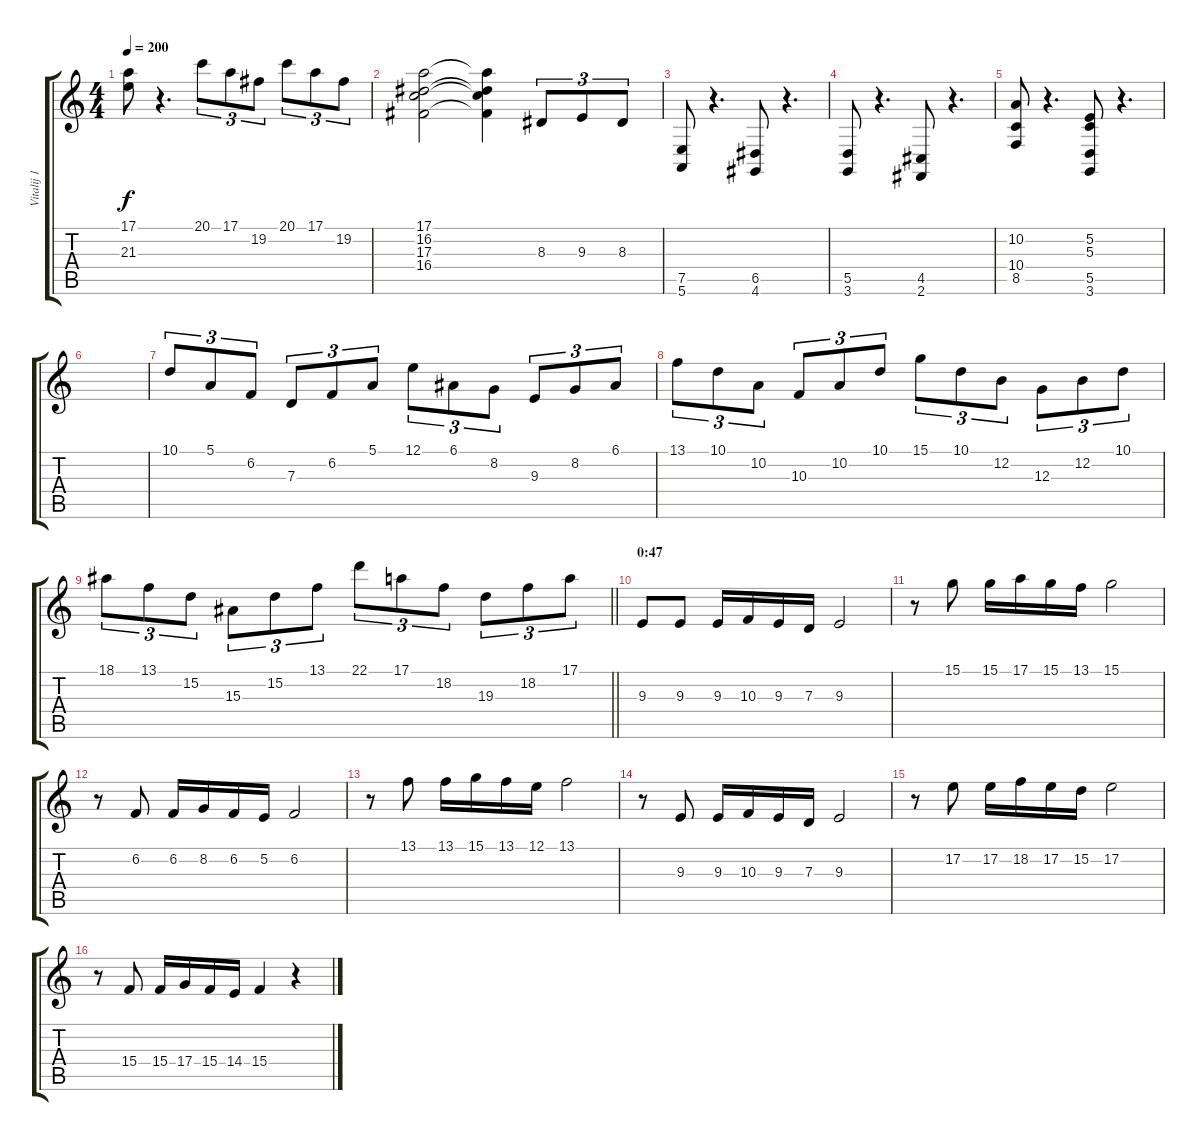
\track ("Vitalij 1" "Vitalij 1") {instrument acousticgrandpiano}
\staff {score tabs}
\tuning (E4 B3 G3 D3 A2 E2) {hide}
\ts (4 4)
\tempo 200
\clef g2
\ks c
(17.1 21.3).8{dy f} r.4{d} 20.1.8{tu (3 2)} 17.1.8{tu (3 2)} 19.2.8{tu (3 2)} 20.1.8{tu (3 2)} 17.1.8{tu (3 2)} 19.2.8{tu (3 2)} |
(17.1 16.2 17.3 16.4).2 (17.1{t} 16.2{t} 17.3{t} 16.4{t}).4 8.3.8{tu (3 2)} 9.3.8{tu (3 2)} 8.3.8{tu (3 2)} |
(7.5 5.6).8 r.4{d} (6.5 4.6).8 r.4{d} |
(5.5 3.6).8 r.4{d} (4.5 2.6).8 r.4{d} |
(10.2 10.4 8.5).8 r.4{d} (5.2 5.3 5.5 3.6).8 r.4{d} |
|
10.1.8{tu (3 2)} 5.1.8{tu (3 2)} 6.2.8{tu (3 2)} 7.3.8{tu (3 2)} 6.2.8{tu (3 2)} 5.1.8{tu (3 2)} 12.1.8{tu (3 2)} 6.1.8{tu (3 2)} 8.2.8{tu (3 2)} 9.3.8{tu (3 2)} 8.2.8{tu (3 2)} 6.1.8{tu (3 2)} |
13.1.8{tu (3 2)} 10.1.8{tu (3 2)} 10.2.8{tu (3 2)} 10.3.8{tu (3 2)} 10.2.8{tu (3 2)} 10.1.8{tu (3 2)} 15.1.8{tu (3 2)} 10.1.8{tu (3 2)} 12.2.8{tu (3 2)} 12.3.8{tu (3 2)} 12.2.8{tu (3 2)} 10.1.8{tu (3 2)} |
\barLineRight lightlight
18.1.8{tu (3 2)} 13.1.8{tu (3 2)} 15.2.8{tu (3 2)} 15.3.8{tu (3 2)} 15.2.8{tu (3 2)} 13.1.8{tu (3 2)} 22.1.8{tu (3 2)} 17.1.8{tu (3 2)} 18.2.8{tu (3 2)} 19.3.8{tu (3 2)} 18.2.8{tu (3 2)} 17.1.8{tu (3 2)} |
\section ("" "0:47")
9.3.8 9.3.8 9.3.16 10.3.16 9.3.16 7.3.16 9.3.2 |
r.8 15.1.8 15.1.16 17.1.16 15.1.16 13.1.16 15.1.2 |
r.8 6.2.8 6.2.16 8.2.16 6.2.16 5.2.16 6.2.2 |
r.8 13.1.8 13.1.16 15.1.16 13.1.16 12.1.16 13.1.2 |
r.8 9.3.8 9.3.16 10.3.16 9.3.16 7.3.16 9.3.2 |
r.8 17.2.8 17.2.16 18.2.16 17.2.16 15.2.16 17.2.2 |
r.8 15.4.8 15.4.16 17.4.16 15.4.16 14.4.16 15.4.4 r.4
